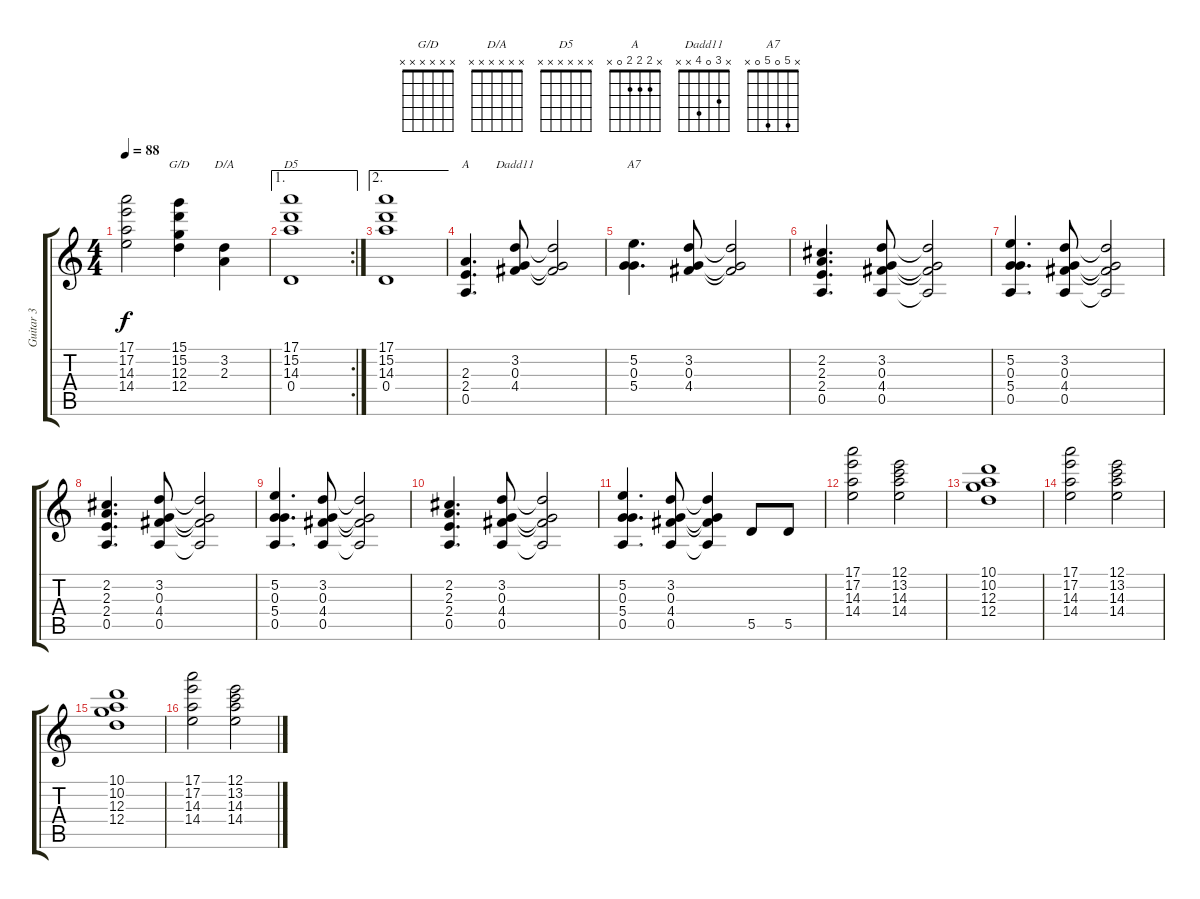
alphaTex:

\track ("Guitar 3" "Guitar 3") {instrument electricguitarclean}
\staff {score tabs}
\tuning (E4 B3 G3 D3 A2 E2) {hide}
\chord ("G/D" x x x x x x)
\chord ("D/A" x x x x x x)
\chord ("D5" x x x x x x)
\chord ("A" x 2 2 2 0 x)
\chord ("Dadd11" x 3 0 4 x x)
\chord ("A7" x 5 0 5 0 x)
\ts (4 4)
\tempo 88
\clef g2
\ks c
(17.1 17.2 14.3 14.4).2{dy f} (15.1 15.2 12.3 12.4).4{ch "G/D"} (3.2 2.3).4{ch "D/A"} |
\ae 1
\rc 2
(17.1 15.2 14.3 0.4).1{ch "D5"} |
\ae 2
(17.1 15.2 14.3 0.4).1 |
(2.3 2.4 0.5).4{d ch "A"} (3.2 0.3 4.4).8{ch "Dadd11"} (3.2{t} 0.3{t} 4.4{t}).2 |
(5.2 0.3 5.4).4{d ch "A7"} (3.2 0.3 4.4).8 (3.2{t} 0.3{t} 4.4{t}).2 |
(2.2 2.3 2.4 0.5).4{d} (3.2 0.3 4.4 0.5).8 (3.2{t} 0.3{t} 4.4{t} 0.5{t}).2 |
(5.2 0.3 5.4 0.5).4{d} (3.2 0.3 4.4 0.5).8 (3.2{t} 0.3{t} 4.4{t} 0.5{t}).2 |
(2.2 2.3 2.4 0.5).4{d} (3.2 0.3 4.4 0.5).8 (3.2{t} 0.3{t} 4.4{t} 0.5{t}).2 |
(5.2 0.3 5.4 0.5).4{d} (3.2 0.3 4.4 0.5).8 (3.2{t} 0.3{t} 4.4{t} 0.5{t}).2 |
(2.2 2.3 2.4 0.5).4{d} (3.2 0.3 4.4 0.5).8 (3.2{t} 0.3{t} 4.4{t} 0.5{t}).2 |
(5.2 0.3 5.4 0.5).4{d} (3.2 0.3 4.4 0.5).8 (3.2{t} 0.3{t} 4.4{t} 0.5{t}).4 5.5.8 5.5.8 |
(17.1 17.2 14.3 14.4).2 (12.1 13.2 14.3 14.4).2 |
(10.1 10.2 12.3 12.4).1 |
(17.1 17.2 14.3 14.4).2 (12.1 13.2 14.3 14.4).2 |
(10.1 10.2 12.3 12.4).1 |
(17.1 17.2 14.3 14.4).2 (12.1 13.2 14.3 14.4).2
